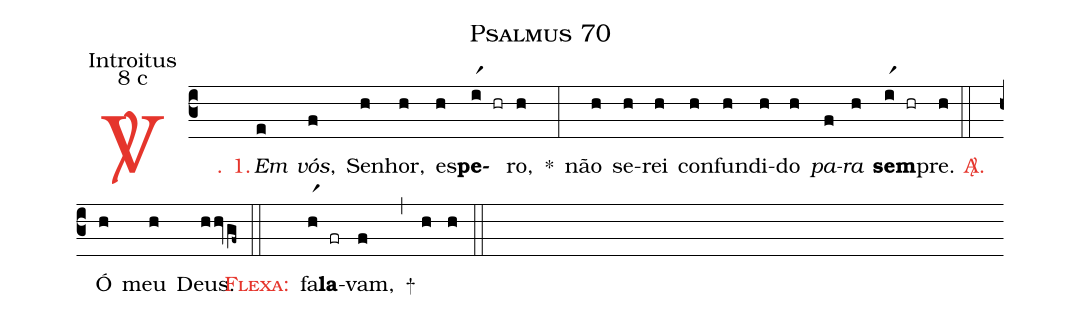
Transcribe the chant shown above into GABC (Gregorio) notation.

name: Psalmus 70;
office-part: Introitus;
mode: 8;
mode-differentia: c;
%%
(c3)

<c><sp>V/</sp>. 1.</c>() <i>Em</i>(e) <i>vós</i>,(f) Se(h)nhor,(h) es(h)<b>pe</b>(ir1 hr)ro,(h) *(:) não(h) se(h)rei(h) con(h)fun(h)di(h)do(h) <i>pa</i>(f)<i>ra</i>(h) <b>sem</b>(ir1 hr)pre.(h)

(::)

<c><sp>A/</sp>.</c>() Ó(h) meu(h) Deus.(hhvgf~)

(::)

<c><sc>Flexa</sc>:</c>() fa<b>la</b>(hr1 fr)vam,(f) +(,) (h) (h)

(::)
